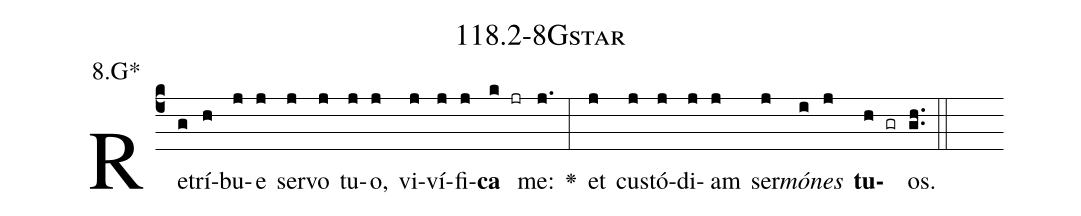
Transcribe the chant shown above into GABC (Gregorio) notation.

name: 118.2-8Gstar;
annotation: 8.G*;
%%
(c4)Re(g)trí(h)bu(j)e(j) ser(j)vo(j) tu(j)o,(j) vi(j)ví(j)fi(j)<b>ca</b>(k jr) me:(j.) <v>\greheightstar</v>(:) et(j) cus(j)tó(j)di(j)am(j) ser(j)<i>mó</i>(i)<i>nes</i>(j) <b>tu</b>(h gr)os.(gh..) (::)


%E(j) u(j) o(i) u(j) a(h) e.(gh..) (::)
